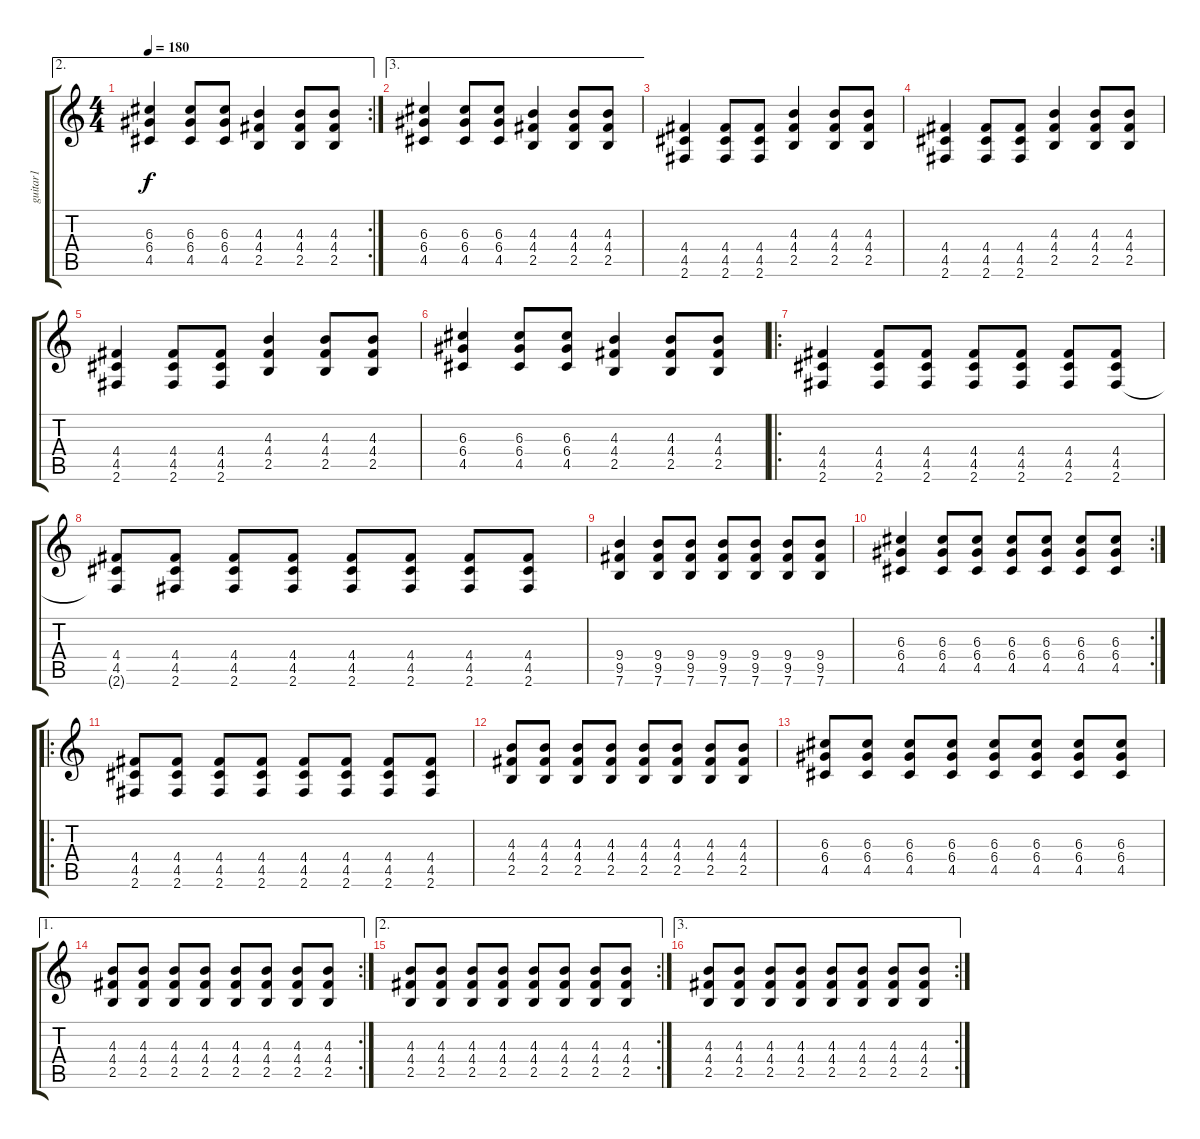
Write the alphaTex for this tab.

\track ("guitar1" "guitar1") {instrument electricguitarmuted}
\staff {score tabs}
\tuning (E4 B3 G3 D3 A2 E2) {hide}
\ae 2
\rc 2
\ts (4 4)
\tempo 180
\clef g2
\ks c
(6.3 6.4 4.5).4{dy f} (6.3 6.4 4.5).8 (6.3 6.4 4.5).8 (4.3 4.4 2.5).4 (4.3 4.4 2.5).8 (4.3 4.4 2.5).8 |
\ae 3
(6.3 6.4 4.5).4 (6.3 6.4 4.5).8 (6.3 6.4 4.5).8 (4.3 4.4 2.5).4 (4.3 4.4 2.5).8 (4.3 4.4 2.5).8 |
(4.4 4.5 2.6).4 (4.4 4.5 2.6).8 (4.4 4.5 2.6).8 (4.3 4.4 2.5).4 (4.3 4.4 2.5).8 (4.3 4.4 2.5).8 |
(4.4 4.5 2.6).4 (4.4 4.5 2.6).8 (4.4 4.5 2.6).8 (4.3 4.4 2.5).4 (4.3 4.4 2.5).8 (4.3 4.4 2.5).8 |
(4.4 4.5 2.6).4 (4.4 4.5 2.6).8 (4.4 4.5 2.6).8 (4.3 4.4 2.5).4 (4.3 4.4 2.5).8 (4.3 4.4 2.5).8 |
(6.3 6.4 4.5).4 (6.3 6.4 4.5).8 (6.3 6.4 4.5).8 (4.3 4.4 2.5).4 (4.3 4.4 2.5).8 (4.3 4.4 2.5).8 |
\ro
(4.4 4.5 2.6).4 (4.4 4.5 2.6).8 (4.4 4.5 2.6).8 (4.4 4.5 2.6).8 (4.4 4.5 2.6).8 (4.4 4.5 2.6).8 (4.4 4.5 2.6).8 |
(4.4 4.5 2.6{t}).8 (4.4 4.5 2.6).8 (4.4 4.5 2.6).8 (4.4 4.5 2.6).8 (4.4 4.5 2.6).8 (4.4 4.5 2.6).8 (4.4 4.5 2.6).8 (4.4 4.5 2.6).8 |
(9.4 9.5 7.6).4 (9.4 9.5 7.6).8 (9.4 9.5 7.6).8 (9.4 9.5 7.6).8 (9.4 9.5 7.6).8 (9.4 9.5 7.6).8 (9.4 9.5 7.6).8 |
\rc 2
(6.3 6.4 4.5).4 (6.3 6.4 4.5).8 (6.3 6.4 4.5).8 (6.3 6.4 4.5).8 (6.3 6.4 4.5).8 (6.3 6.4 4.5).8 (6.3 6.4 4.5).8 |
\ro
(4.4 4.5 2.6).8 (4.4 4.5 2.6).8 (4.4 4.5 2.6).8 (4.4 4.5 2.6).8 (4.4 4.5 2.6).8 (4.4 4.5 2.6).8 (4.4 4.5 2.6).8 (4.4 4.5 2.6).8 |
(4.3 4.4 2.5).8 (4.3 4.4 2.5).8 (4.3 4.4 2.5).8 (4.3 4.4 2.5).8 (4.3 4.4 2.5).8 (4.3 4.4 2.5).8 (4.3 4.4 2.5).8 (4.3 4.4 2.5).8 |
(6.3 6.4 4.5).8 (6.3 6.4 4.5).8 (6.3 6.4 4.5).8 (6.3 6.4 4.5).8 (6.3 6.4 4.5).8 (6.3 6.4 4.5).8 (6.3 6.4 4.5).8 (6.3 6.4 4.5).8 |
\ae 1
\rc 2
(4.3 4.4 2.5).8 (4.3 4.4 2.5).8 (4.3 4.4 2.5).8 (4.3 4.4 2.5).8 (4.3 4.4 2.5).8 (4.3 4.4 2.5).8 (4.3 4.4 2.5).8 (4.3 4.4 2.5).8 |
\ae 2
\rc 2
(4.3 4.4 2.5).8 (4.3 4.4 2.5).8 (4.3 4.4 2.5).8 (4.3 4.4 2.5).8 (4.3 4.4 2.5).8 (4.3 4.4 2.5).8 (4.3 4.4 2.5).8 (4.3 4.4 2.5).8 |
\ae 3
\rc 2
(4.3 4.4 2.5).8 (4.3 4.4 2.5).8 (4.3 4.4 2.5).8 (4.3 4.4 2.5).8 (4.3 4.4 2.5).8 (4.3 4.4 2.5).8 (4.3 4.4 2.5).8 (4.3 4.4 2.5).8
